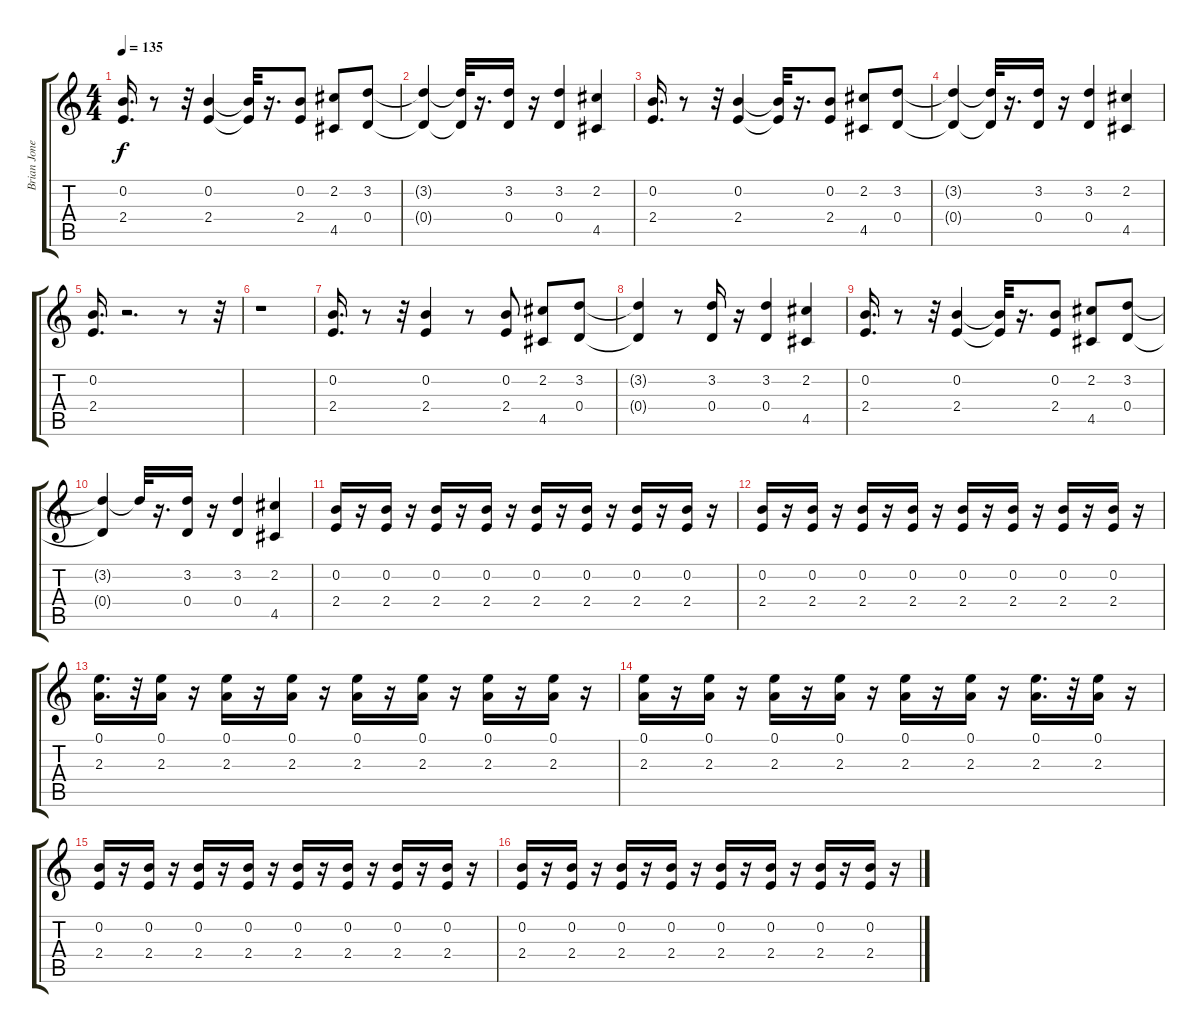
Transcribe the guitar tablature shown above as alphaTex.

\track ("Brian Jones - Rhythm" "Brian Jone") {instrument electricguitarclean}
\staff {score tabs}
\tuning (E4 B3 G3 D3 A2 E2) {hide}
\ts (4 4)
\tempo 135
\clef g2
\ks c
(0.2 2.4).16{d dy f} r.8 r.32 (0.2 2.4).4 (0.2{t} 2.4{t}).32 r.16{d} (0.2 2.4).8 (2.2 4.5).8 (3.2 0.4).8 |
(3.2{t} 0.4{t}).4 (3.2{t} 0.4{t}).32 r.16{d} (3.2 0.4).16 r.16 (3.2 0.4).4 (2.2 4.5).4 |
(0.2 2.4).16{d} r.8 r.32 (0.2 2.4).4 (0.2{t} 2.4{t}).32 r.16{d} (0.2 2.4).8 (2.2 4.5).8 (3.2 0.4).8 |
(3.2{t} 0.4{t}).4 (3.2{t} 0.4{t}).32 r.16{d} (3.2 0.4).16 r.16 (3.2 0.4).4 (2.2 4.5).4 |
(0.2 2.4).16{d} r.2{d} r.8 r.32 |
r.1 |
(0.2 2.4).16{d} r.8 r.32 (0.2 2.4).4 r.8 (0.2 2.4).8 (2.2 4.5).8 (3.2 0.4).8 |
(3.2{t} 0.4{t}).4 r.8 (3.2 0.4).16 r.16 (3.2 0.4).4 (2.2 4.5).4 |
(0.2 2.4).16{d} r.8 r.32 (0.2 2.4).4 (0.2{t} 2.4{t}).32 r.16{d} (0.2 2.4).8 (2.2 4.5).8 (3.2 0.4).8 |
(3.2{t} 0.4{t}).4 3.2{t}.32 r.16{d} (3.2 0.4).16 r.16 (3.2 0.4).4 (2.2 4.5).4 |
(0.2 2.4).16 r.16 (0.2 2.4).16 r.16 (0.2 2.4).16 r.16 (0.2 2.4).16 r.16 (0.2 2.4).16 r.16 (0.2 2.4).16 r.16 (0.2 2.4).16 r.16 (0.2 2.4).16 r.16 |
(0.2 2.4).16 r.16 (0.2 2.4).16 r.16 (0.2 2.4).16 r.16 (0.2 2.4).16 r.16 (0.2 2.4).16 r.16 (0.2 2.4).16 r.16 (0.2 2.4).16 r.16 (0.2 2.4).16 r.16 |
(0.1 2.3).16{d} r.32 (0.1 2.3).16 r.16 (0.1 2.3).16 r.16 (0.1 2.3).16 r.16 (0.1 2.3).16 r.16 (0.1 2.3).16 r.16 (0.1 2.3).16 r.16 (0.1 2.3).16 r.16 |
(0.1 2.3).16 r.16 (0.1 2.3).16 r.16 (0.1 2.3).16 r.16 (0.1 2.3).16 r.16 (0.1 2.3).16 r.16 (0.1 2.3).16 r.16 (0.1 2.3).16{d} r.32 (0.1 2.3).16 r.16 |
(0.2 2.4).16 r.16 (0.2 2.4).16 r.16 (0.2 2.4).16 r.16 (0.2 2.4).16 r.16 (0.2 2.4).16 r.16 (0.2 2.4).16 r.16 (0.2 2.4).16 r.16 (0.2 2.4).16 r.16 |
(0.2 2.4).16 r.16 (0.2 2.4).16 r.16 (0.2 2.4).16 r.16 (0.2 2.4).16 r.16 (0.2 2.4).16 r.16 (0.2 2.4).16 r.16 (0.2 2.4).16 r.16 (0.2 2.4).16 r.16
